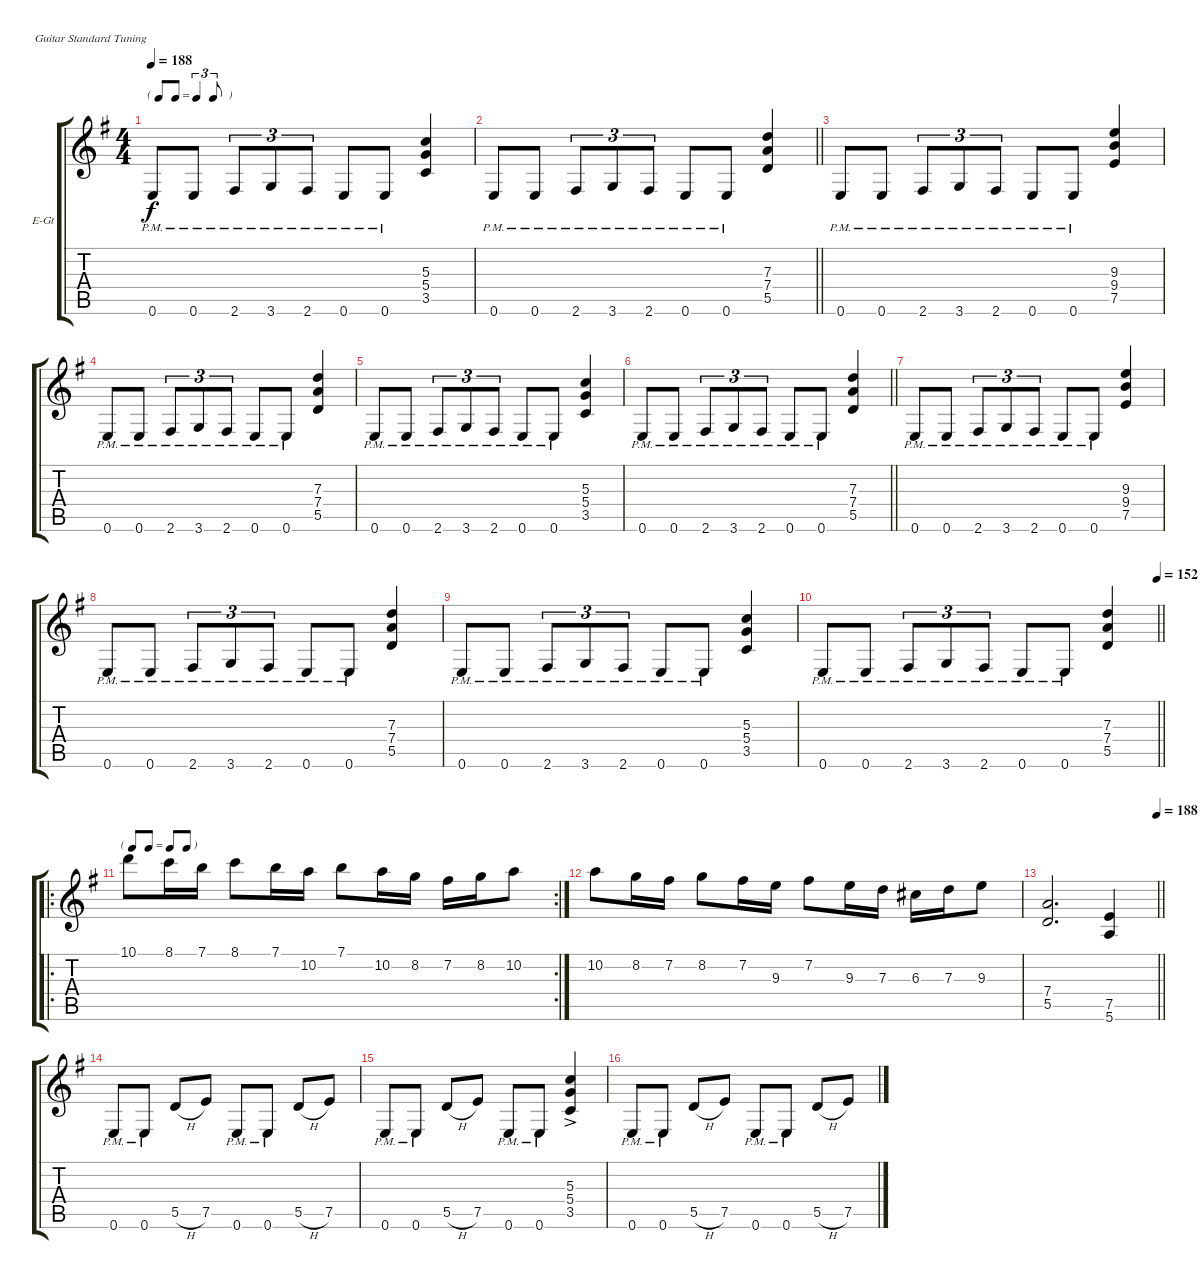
\bracketExtendMode groupsimilarinstruments
\firstSystemTrackNameOrientation horizontal
\otherSystemsTrackNameOrientation horizontal
\track ("James Hetfield" "E-Gt") {instrument distortionguitar}
\staff {score tabs}
\tuning (E4 B3 G3 D3 A2 E2)
\ts (4 4)
\tf triplet8th
\tempo 188
\clef g2
\ks g
0.6{pm}.8{dy f} 0.6{pm}.8 2.6{pm}.8{tu (3 2)} 3.6{pm}.8{tu (3 2)} 2.6{pm}.8{tu (3 2)} 0.6{pm}.8 0.6{pm}.8 (5.3 5.4 3.5).4 |
\barLineRight lightlight
0.6{pm}.8 0.6{pm}.8 2.6{pm}.8{tu (3 2)} 3.6{pm}.8{tu (3 2)} 2.6{pm}.8{tu (3 2)} 0.6{pm}.8 0.6{pm}.8 (7.3 7.4 5.5).4 |
0.6{pm}.8 0.6{pm}.8 2.6{pm}.8{tu (3 2)} 3.6{pm}.8{tu (3 2)} 2.6{pm}.8{tu (3 2)} 0.6{pm}.8 0.6{pm}.8 (9.3 9.4 7.5).4 |
0.6{pm}.8 0.6{pm}.8 2.6{pm}.8{tu (3 2)} 3.6{pm}.8{tu (3 2)} 2.6{pm}.8{tu (3 2)} 0.6{pm}.8 0.6{pm}.8 (7.3 7.4 5.5).4 |
0.6{pm}.8 0.6{pm}.8 2.6{pm}.8{tu (3 2)} 3.6{pm}.8{tu (3 2)} 2.6{pm}.8{tu (3 2)} 0.6{pm}.8 0.6{pm}.8 (5.3 5.4 3.5).4 |
\barLineRight lightlight
0.6{pm}.8 0.6{pm}.8 2.6{pm}.8{tu (3 2)} 3.6{pm}.8{tu (3 2)} 2.6{pm}.8{tu (3 2)} 0.6{pm}.8 0.6{pm}.8 (7.3 7.4 5.5).4 |
0.6{pm}.8 0.6{pm}.8 2.6{pm}.8{tu (3 2)} 3.6{pm}.8{tu (3 2)} 2.6{pm}.8{tu (3 2)} 0.6{pm}.8 0.6{pm}.8 (9.3 9.4 7.5).4 |
0.6{pm}.8 0.6{pm}.8 2.6{pm}.8{tu (3 2)} 3.6{pm}.8{tu (3 2)} 2.6{pm}.8{tu (3 2)} 0.6{pm}.8 0.6{pm}.8 (7.3 7.4 5.5).4 |
0.6{pm}.8 0.6{pm}.8 2.6{pm}.8{tu (3 2)} 3.6{pm}.8{tu (3 2)} 2.6{pm}.8{tu (3 2)} 0.6{pm}.8 0.6{pm}.8 (5.3 5.4 3.5).4 |
\tempo (152 1)
\barLineRight lightlight
0.6{pm}.8 0.6{pm}.8 2.6{pm}.8{tu (3 2)} 3.6{pm}.8{tu (3 2)} 2.6{pm}.8{tu (3 2)} 0.6{pm}.8 0.6{pm}.8 (7.3 7.4 5.5).4 |
\ro
\rc 2
\tf none
10.1.8 8.1.16 7.1.16 8.1.8 7.1.16 10.2.16 7.1.8 10.2.16 8.2.16 7.2.16 8.2.16 10.2.8 |
10.2.8 8.2.16 7.2.16 8.2.8 7.2.16 9.3.16 7.2.8 9.3.16 7.3.16 6.3.16 7.3.16 9.3.8 |
\tempo (188 1)
\barLineRight lightlight
(7.4 5.5).2{d} (7.5 5.6).4 |
0.6{pm}.8 0.6{pm}.8 5.5{h}.8 7.5.8 0.6{pm}.8 0.6{pm}.8 5.5{h}.8 7.5.8 |
0.6{pm}.8 0.6{pm}.8 5.5{h}.8 7.5.8 0.6{pm}.8 0.6{pm}.8 (5.3{ac} 5.4{ac} 3.5{ac}).4 |
0.6{pm}.8 0.6{pm}.8 5.5{h}.8 7.5.8 0.6{pm}.8 0.6{pm}.8 5.5{h}.8 7.5.8
